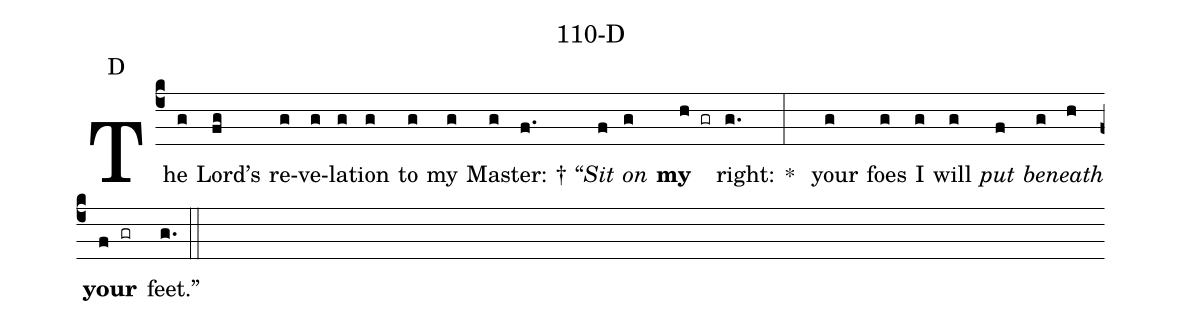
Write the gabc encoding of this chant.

name: 110-D;
annotation: D;
%%
(c4)The(g) Lord’s(fg) re(g)ve(g)la(g)tion(g) to(g) my(g) Ma(g)ster: †(f.) ``<i>Sit</i>(f) <i>on</i>(g) <b>my</b>(h gr) right:(g.) * (:) your(g) foes(g) I(g) will(g) <i>put</i>(f) <i>be</i>(g)<i>neath</i>(h) <b>your</b>(f gr) feet.''(g.) (::)
